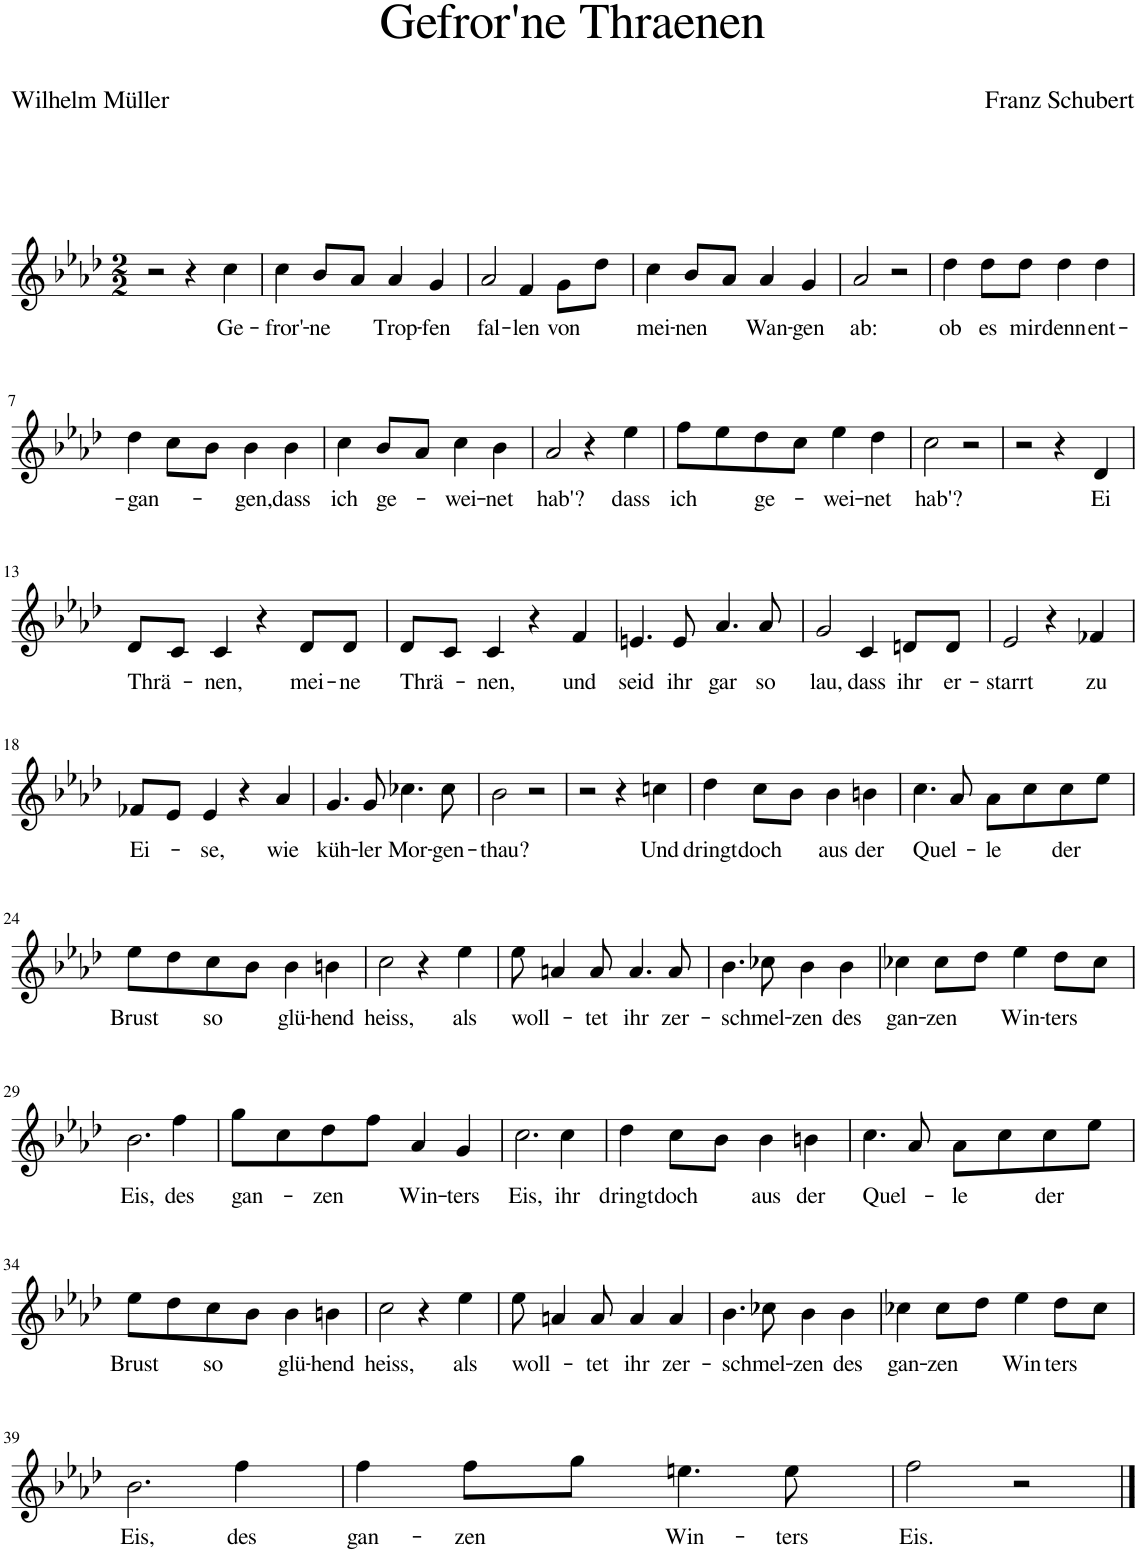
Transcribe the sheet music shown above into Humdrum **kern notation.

**kern	**text
*part1	*part1
*staff1	*staff1
*I"Piano	*
*I'Pno	*
*clefG2	*
*k[b-e-a-d-]	*
*M2/2	*
=1	=1
2r	.
4r	.
!	!LO:LY:b
4cc\	Ge-
=2	=2
!	!LO:LY:b
4cc\	fror'-
!	!LO:LY:b
8b-/L	-ne
8a-/J	.
!	!LO:LY:b
4a-/	Trop-
!	!LO:LY:b
4g/	-fen
=3	=3
!	!LO:LY:b
2a-/	fal-
!	!LO:LY:b
4f/	-len
!	!LO:LY:b
8g\L	von
8dd-\J	.
=4	=4
!	!LO:LY:b
4cc\	mei-
!	!LO:LY:b
8b-/L	-nen
8a-/J	.
!	!LO:LY:b
4a-/	Wan-
!	!LO:LY:b
4g/	-gen
=5	=5
!	!LO:LY:b
2a-/	ab:
2r	.
=6	=6
!	!LO:LY:b
4dd-\	ob
!	!LO:LY:b
8dd-\L	es
!	!LO:LY:b
8dd-\J	mir
!	!LO:LY:b
4dd-\	denn
!	!LO:LY:b
4dd-\	ent-
!!LO:LB:g=z
=7	=7
!	!LO:LY:b
4dd-\	-gan-
8cc\L	.
8b-\J	.
!	!LO:LY:b
4b-\	-gen,
!	!LO:LY:b
4b-\	dass
=8	=8
!	!LO:LY:b
4cc\	ich
!	!LO:LY:b
8b-/L	ge-
8a-/J	.
!	!LO:LY:b
4cc\	-wei-
!	!LO:LY:b
4b-\	-net
=9	=9
!	!LO:LY:b
2a-/	hab'?
4r	.
!	!LO:LY:b
4ee-\	dass
=10	=10
!	!LO:LY:b
8ff\L	ich
8ee-\	.
!	!LO:LY:b
8dd-\	ge-
8cc\J	.
!	!LO:LY:b
4ee-\	-wei-
!	!LO:LY:b
4dd-\	-net
=11	=11
!	!LO:LY:b
2cc\	hab'?
2r	.
=12	=12
2r	.
4r	.
!	!LO:LY:b
4d-/	Ei
!!LO:LB:g=z
=13	=13
!	!LO:LY:b
8d-/L	Thrä-
8c/J	.
!	!LO:LY:b
4c/	-nen,
4r	.
!	!LO:LY:b
8d-/L	mei-
!	!LO:LY:b
8d-/J	-ne
=14	=14
!	!LO:LY:b
8d-/L	Thrä-
8c/J	.
!	!LO:LY:b
4c/	-nen,
4r	.
!	!LO:LY:b
4f/	und
=15	=15
!	!LO:LY:b
4.en/	seid
!	!LO:LY:b
8e/	ihr
!	!LO:LY:b
4.a-/	gar
!	!LO:LY:b
8a-/	so
=16	=16
!	!LO:LY:b
2g/	lau,
!	!LO:LY:b
4c/	dass
!	!LO:LY:b
8dn/L	ihr
!	!LO:LY:b
8d/J	er-
=17	=17
!	!LO:LY:b
2e-/	-starrt
4r	.
!	!LO:LY:b
4f-X/	zu
!!LO:LB:g=z
=18	=18
!	!LO:LY:b
8f-X/L	Ei-
8e-/J	.
!	!LO:LY:b
4e-/	-se,
4r	.
!	!LO:LY:b
4a-/	wie
=19	=19
!	!LO:LY:b
4.g/	küh-
!	!LO:LY:b
8g/	-ler
!	!LO:LY:b
4.cc-X\	Mor-
!	!LO:LY:b
8cc-\	-gen-
=20	=20
!	!LO:LY:b
2b-\	-thau?
2r	.
=21	=21
2r	.
4r	.
!	!LO:LY:b
4ccn\	Und
=22	=22
!	!LO:LY:b
4dd-\	dringt
!	!LO:LY:b
8cc\L	doch
8b-\J	.
!	!LO:LY:b
4b-\	aus
!	!LO:LY:b
4bn\	der
=23	=23
!	!LO:LY:b
4.cc\	Quel-
8a-/	.
!	!LO:LY:b
8a-\L	-le
8cc\	.
!	!LO:LY:b
8cc\	der
8ee-\J	.
!!LO:LB:g=z
=24	=24
!	!LO:LY:b
8ee-\L	Brust
8dd-\	.
!	!LO:LY:b
8cc\	so
8b-\J	.
!	!LO:LY:b
4b-\	glü-
!	!LO:LY:b
4bn\	-hend
=25	=25
!	!LO:LY:b
2cc\	heiss,
4r	.
!	!LO:LY:b
4ee-\	als
=26	=26
!	!LO:LY:b
8ee-\	woll-
4an/	.
!	!LO:LY:b
8a/	-tet
!	!LO:LY:b
4.a/	ihr
!	!LO:LY:b
8a/	zer-
=27	=27
!	!LO:LY:b
4.b-\	-schmel-
8cc-X\	.
!	!LO:LY:b
4b-\	-zen
!	!LO:LY:b
4b-\	des
=28	=28
!	!LO:LY:b
4cc-X\	gan-
!	!LO:LY:b
8cc-\L	-zen
8dd-\J	.
!	!LO:LY:b
4ee-\	Win-
!	!LO:LY:b
8dd-\L	-ters
8cc-\J	.
!!LO:LB:g=z
=29	=29
!	!LO:LY:b
2.b-\	Eis,
!	!LO:LY:b
4ff\	des
=30	=30
!	!LO:LY:b
8gg\L	gan-
8cc\	.
!	!LO:LY:b
8dd-\	-zen
8ff\J	.
!	!LO:LY:b
4a-/	Win-
!	!LO:LY:b
4g/	-ters
=31	=31
!	!LO:LY:b
2.cc\	Eis,
!	!LO:LY:b
4cc\	ihr
=32	=32
!	!LO:LY:b
4dd-\	dringt
!	!LO:LY:b
8cc\L	doch
8b-\J	.
!	!LO:LY:b
4b-\	aus
!	!LO:LY:b
4bn\	der
=33	=33
!	!LO:LY:b
4.cc\	Quel-
8a-/	.
!	!LO:LY:b
8a-\L	-le
8cc\	.
!	!LO:LY:b
8cc\	der
8ee-\J	.
!!LO:LB:g=z
=34	=34
!	!LO:LY:b
8ee-\L	Brust
8dd-\	.
!	!LO:LY:b
8cc\	so
8b-\J	.
!	!LO:LY:b
4b-\	glü-
!	!LO:LY:b
4bn\	-hend
=35	=35
!	!LO:LY:b
2cc\	heiss,
4r	.
!	!LO:LY:b
4ee-\	als
=36	=36
!	!LO:LY:b
8ee-\	woll-
4an/	.
!	!LO:LY:b
8a/	-tet
!	!LO:LY:b
4a/	ihr
!	!LO:LY:b
4a/	zer-
=37	=37
!	!LO:LY:b
4.b-\	-schmel-
8cc-X\	.
!	!LO:LY:b
4b-\	-zen
!	!LO:LY:b
4b-\	des
=38	=38
!	!LO:LY:b
4cc-X\	gan-
!	!LO:LY:b
8cc-\L	-zen
8dd-\J	.
!	!LO:LY:b
4ee-\	Win
!	!LO:LY:b
8dd-\L	-ters
8cc-\J	.
!!LO:LB:g=z
=39	=39
!	!LO:LY:b
2.b-\	Eis,
!	!LO:LY:b
4ff\	des
=40	=40
!	!LO:LY:b
4ff\	gan-
!	!LO:LY:b
8ff\L	-zen
8gg\J	.
!	!LO:LY:b
4.een\	Win-
!	!LO:LY:b
8ee\	-ters
=41	=41
!	!LO:LY:b
2ff\	Eis.
2r	.
==	==
*-	*-
